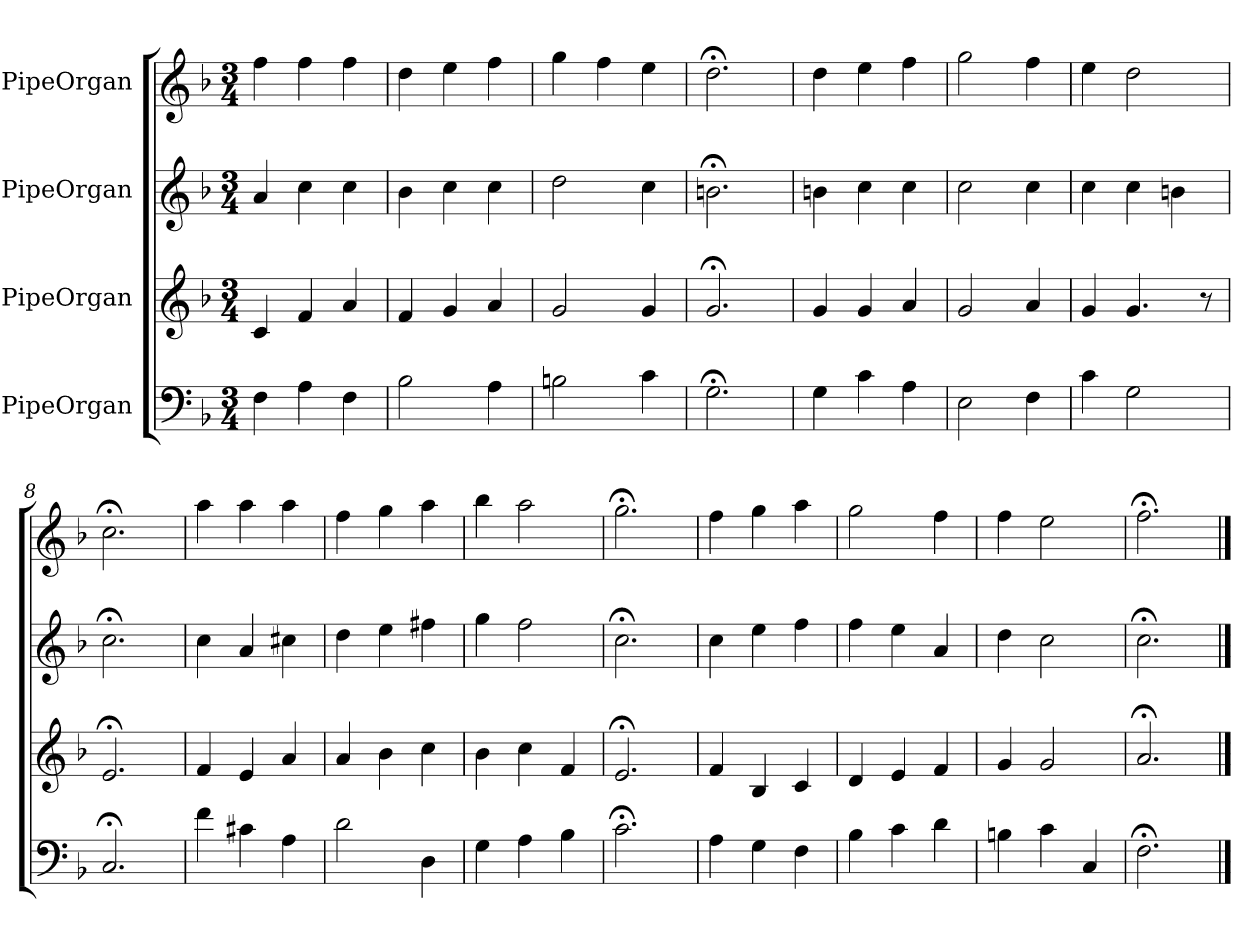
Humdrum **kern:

**kern	**kern	**kern	**kern
*part4	*part3	*part2	*part1
*staff4	*staff3	*staff2	*staff1
*I"PipeOrgan	*I"PipeOrgan	*I"PipeOrgan	*I"PipeOrgan
*k[b-]	*k[b-]	*k[b-]	*k[b-]
*F:	*F:	*F:	*F:
*M3/4	*M3/4	*M3/4	*M3/4
*MM60	*MM60	*MM60	*MM60
=1	=1	=1	=1
4F	4c	4a	4ff
4A	4f	4cc	4ff
4F	4a	4cc	4ff
=2	=2	=2	=2
2B-	4f	4b-	4dd
.	4g	4cc	4ee
4A	4a	4cc	4ff
=3	=3	=3	=3
2Bn	2g	2dd	4gg
.	.	.	4ff
4c	4g	4cc	4ee
=4	=4	=4	=4
2.G;<	2.g;<	2.bn;<	2.dd;<
=5	=5	=5	=5
4G	4g	4bn	4dd
4c	4g	4cc	4ee
4A	4a	4cc	4ff
=6	=6	=6	=6
2E	2g	2cc	2gg
4F	4a	4cc	4ff
=7	=7	=7	=7
4c	4g	4cc	4ee
2G	4.g	4cc	2dd
.	.	4bn	.
.	8r	.	.
=8	=8	=8	=8
2.C;<	2.e;<	2.cc;<	2.cc;<
=9	=9	=9	=9
4f	4f	4cc	4aa
4c#X	4e	4a	4aa
4A	4a	4cc#X	4aa
=10	=10	=10	=10
2d	4a	4dd	4ff
.	4b-	4ee	4gg
4D	4cc	4ff#X	4aa
=11	=11	=11	=11
4G	4b-	4gg	4bb-
4A	4cc	2ff	2aa
4B-	4f	.	.
=12	=12	=12	=12
2.c;<	2.e;<	2.cc;<	2.gg;<
=13	=13	=13	=13
4A	4f	4cc	4ff
4G	4B-	4ee	4gg
4F	4c	4ff	4aa
=14	=14	=14	=14
4B-	4d	4ff	2gg
4c	4e	4ee	.
4d	4f	4a	4ff
=15	=15	=15	=15
4Bn	4g	4dd	4ff
4c	2g	2cc	2ee
4C	.	.	.
=16	=16	=16	=16
2.F;<	2.a;<	2.cc;<	2.ff;<
==	==	==	==
*-	*-	*-	*-
